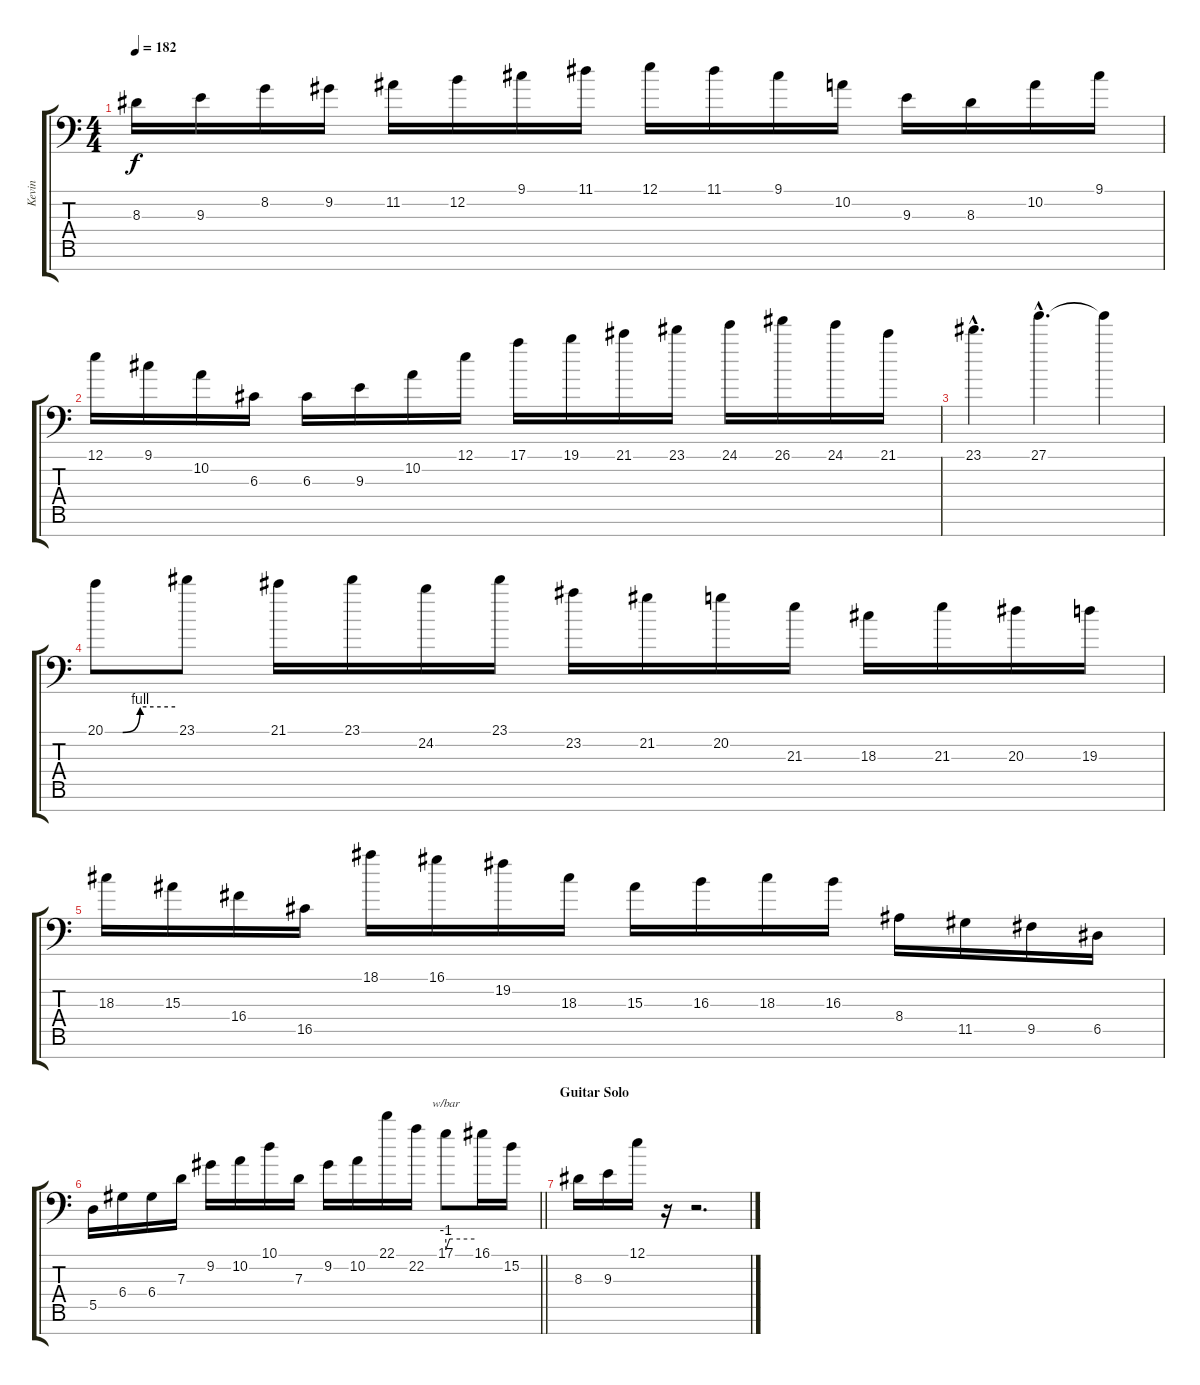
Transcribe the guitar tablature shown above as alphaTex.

\track ("Kevin" "Kevin") {instrument electricgrandpiano}
\staff {score tabs}
\tuning (E4 B3 G3 D3 A2 E2 B0) {hide}
\ts (4 4)
\tempo 182
\clef f4
\ks c
8.3.16{dy f} 9.3.16 8.2.16 9.2.16 11.2.16 12.2.16 9.1.16 11.1.16 12.1.16 11.1.16 9.1.16 10.2.16 9.3.16 8.3.16 10.2.16 9.1.16 |
12.1.16 9.1.16 10.2.16 6.3.16 6.3.16 9.3.16 10.2.16 12.1.16 17.1.16 19.1.16 21.1.16 23.1.16 24.1.16 26.1.16 24.1.16 21.1.16 |
23.1{hac}.4{d} 27.1{hac}.4{d} 27.1{t}.4 |
20.1{be (custom 0 0 15 0 30 4 60 4)}.8 23.1.8 21.1.16 23.1.16 24.2.16 23.1.16 23.2.16 21.2.16 20.2.16 21.3.16 18.3.16 21.3.16 20.3.16 19.3.16 |
18.3.16 15.3.16 16.4.16 16.5.16 18.1.16 16.1.16 19.2.16 18.3.16 15.3.16 16.3.16 18.3.16 16.3.16 8.4.16 11.5.16 9.5.16 6.5.16 |
\barLineRight lightlight
5.5.16 6.4.16 6.4.16 7.3.16 9.2.16 10.2.16 10.1.16 7.3.16 9.2.16 10.2.16 22.1.16 22.2.16 17.1.8{tbe (custom default 0 -4 8 0 30 0 60 0)} 16.1.16 15.2.16 |
\section ("" "Guitar Solo")
8.3.16{volume 11 instrument electricgrandpiano} 9.3.16 12.1.16 r.16 r.2{d}
